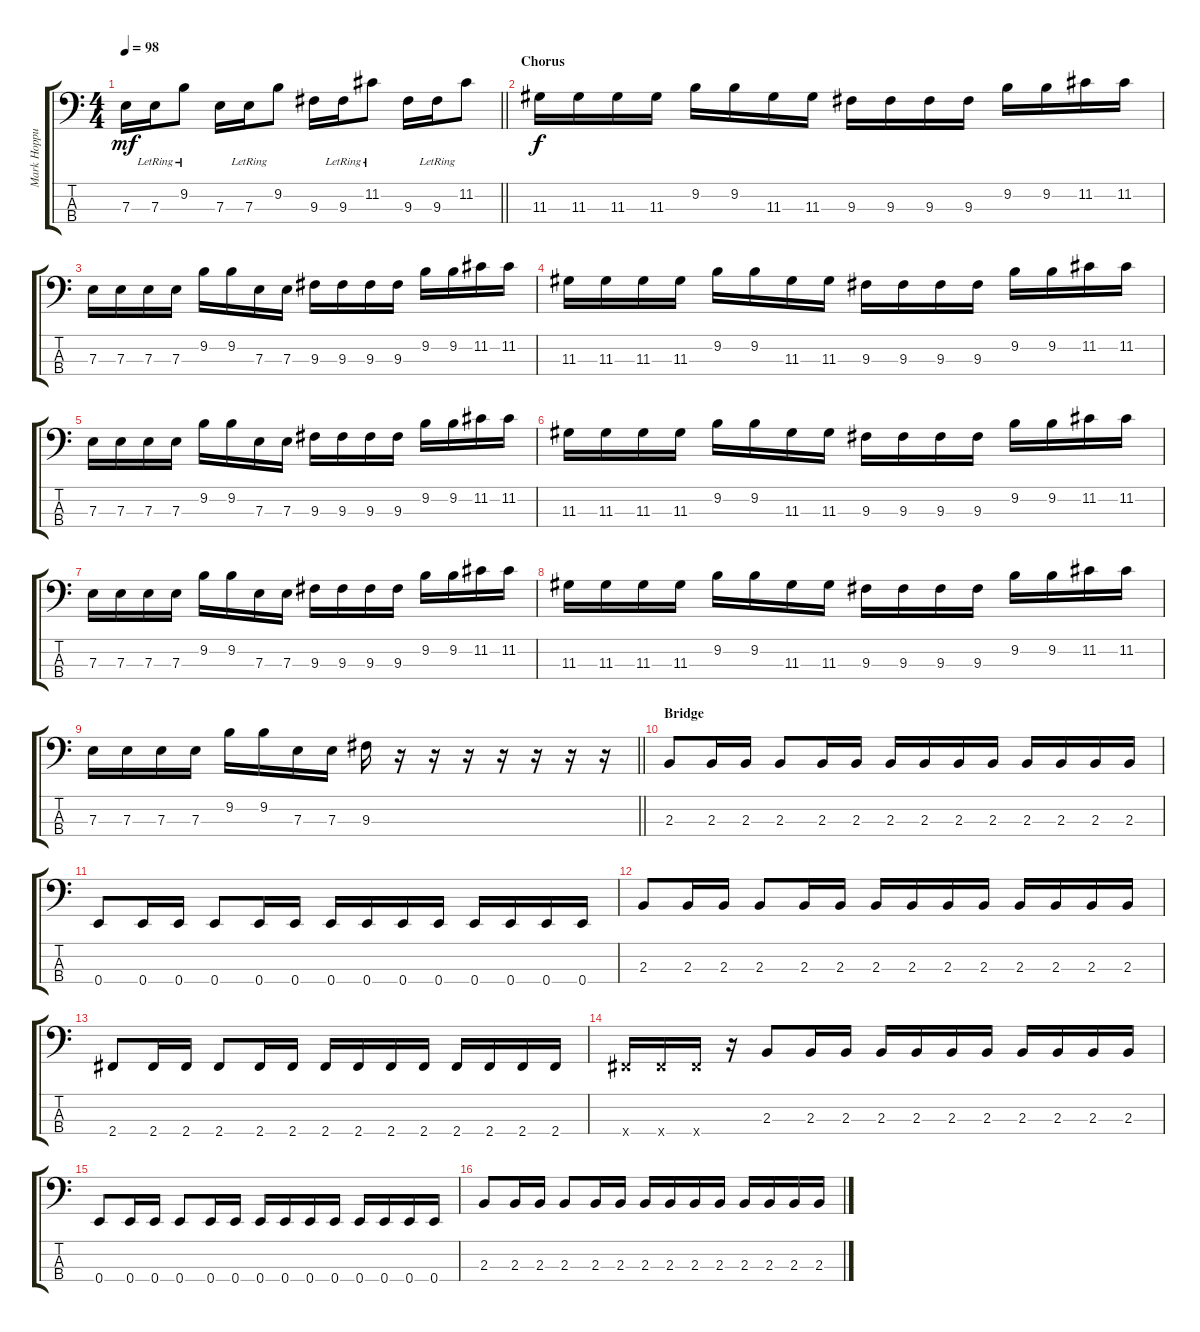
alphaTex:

\track ("Mark Hoppus" "Mark Hoppu") {instrument electricbasspick}
\staff {score tabs}
\tuning (G2 D2 A1 E1) {hide}
\ts (4 4)
\tempo 98
\clef f4
\barLineRight lightlight
\ks c
7.3.16{dy mf} 7.3{lr}.16 9.2{lr}.8 7.3.16 7.3{lr}.16 9.2.8 9.3.16 9.3{lr}.16 11.2{lr}.8 9.3.16 9.3{lr}.16 11.2.8 |
\section ("" "Chorus")
11.3.16{dy f} 11.3.16 11.3.16 11.3.16 9.2.16 9.2.16 11.3.16 11.3.16 9.3.16 9.3.16 9.3.16 9.3.16 9.2.16 9.2.16 11.2.16 11.2.16 |
7.3.16 7.3.16 7.3.16 7.3.16 9.2.16 9.2.16 7.3.16 7.3.16 9.3.16 9.3.16 9.3.16 9.3.16 9.2.16 9.2.16 11.2.16 11.2.16 |
11.3.16 11.3.16 11.3.16 11.3.16 9.2.16 9.2.16 11.3.16 11.3.16 9.3.16 9.3.16 9.3.16 9.3.16 9.2.16 9.2.16 11.2.16 11.2.16 |
7.3.16 7.3.16 7.3.16 7.3.16 9.2.16 9.2.16 7.3.16 7.3.16 9.3.16 9.3.16 9.3.16 9.3.16 9.2.16 9.2.16 11.2.16 11.2.16 |
11.3.16 11.3.16 11.3.16 11.3.16 9.2.16 9.2.16 11.3.16 11.3.16 9.3.16 9.3.16 9.3.16 9.3.16 9.2.16 9.2.16 11.2.16 11.2.16 |
7.3.16 7.3.16 7.3.16 7.3.16 9.2.16 9.2.16 7.3.16 7.3.16 9.3.16 9.3.16 9.3.16 9.3.16 9.2.16 9.2.16 11.2.16 11.2.16 |
11.3.16 11.3.16 11.3.16 11.3.16 9.2.16 9.2.16 11.3.16 11.3.16 9.3.16 9.3.16 9.3.16 9.3.16 9.2.16 9.2.16 11.2.16 11.2.16 |
\barLineRight lightlight
7.3.16 7.3.16 7.3.16 7.3.16 9.2.16 9.2.16 7.3.16 7.3.16 9.3.16 r.16 r.16 r.16 r.16 r.16 r.16 r.16 |
\section ("" "Bridge")
2.3.8 2.3.16 2.3.16 2.3.8 2.3.16 2.3.16 2.3.16 2.3.16 2.3.16 2.3.16 2.3.16 2.3.16 2.3.16 2.3.16 |
0.4.8 0.4.16 0.4.16 0.4.8 0.4.16 0.4.16 0.4.16 0.4.16 0.4.16 0.4.16 0.4.16 0.4.16 0.4.16 0.4.16 |
2.3.8 2.3.16 2.3.16 2.3.8 2.3.16 2.3.16 2.3.16 2.3.16 2.3.16 2.3.16 2.3.16 2.3.16 2.3.16 2.3.16 |
2.4.8 2.4.16 2.4.16 2.4.8 2.4.16 2.4.16 2.4.16 2.4.16 2.4.16 2.4.16 2.4.16 2.4.16 2.4.16 2.4.16 |
2.4{x}.16 2.4{x}.16 2.4{x}.16 r.16 2.3.8 2.3.16 2.3.16 2.3.16 2.3.16 2.3.16 2.3.16 2.3.16 2.3.16 2.3.16 2.3.16 |
0.4.8 0.4.16 0.4.16 0.4.8 0.4.16 0.4.16 0.4.16 0.4.16 0.4.16 0.4.16 0.4.16 0.4.16 0.4.16 0.4.16 |
2.3.8 2.3.16 2.3.16 2.3.8 2.3.16 2.3.16 2.3.16 2.3.16 2.3.16 2.3.16 2.3.16 2.3.16 2.3.16 2.3.16
